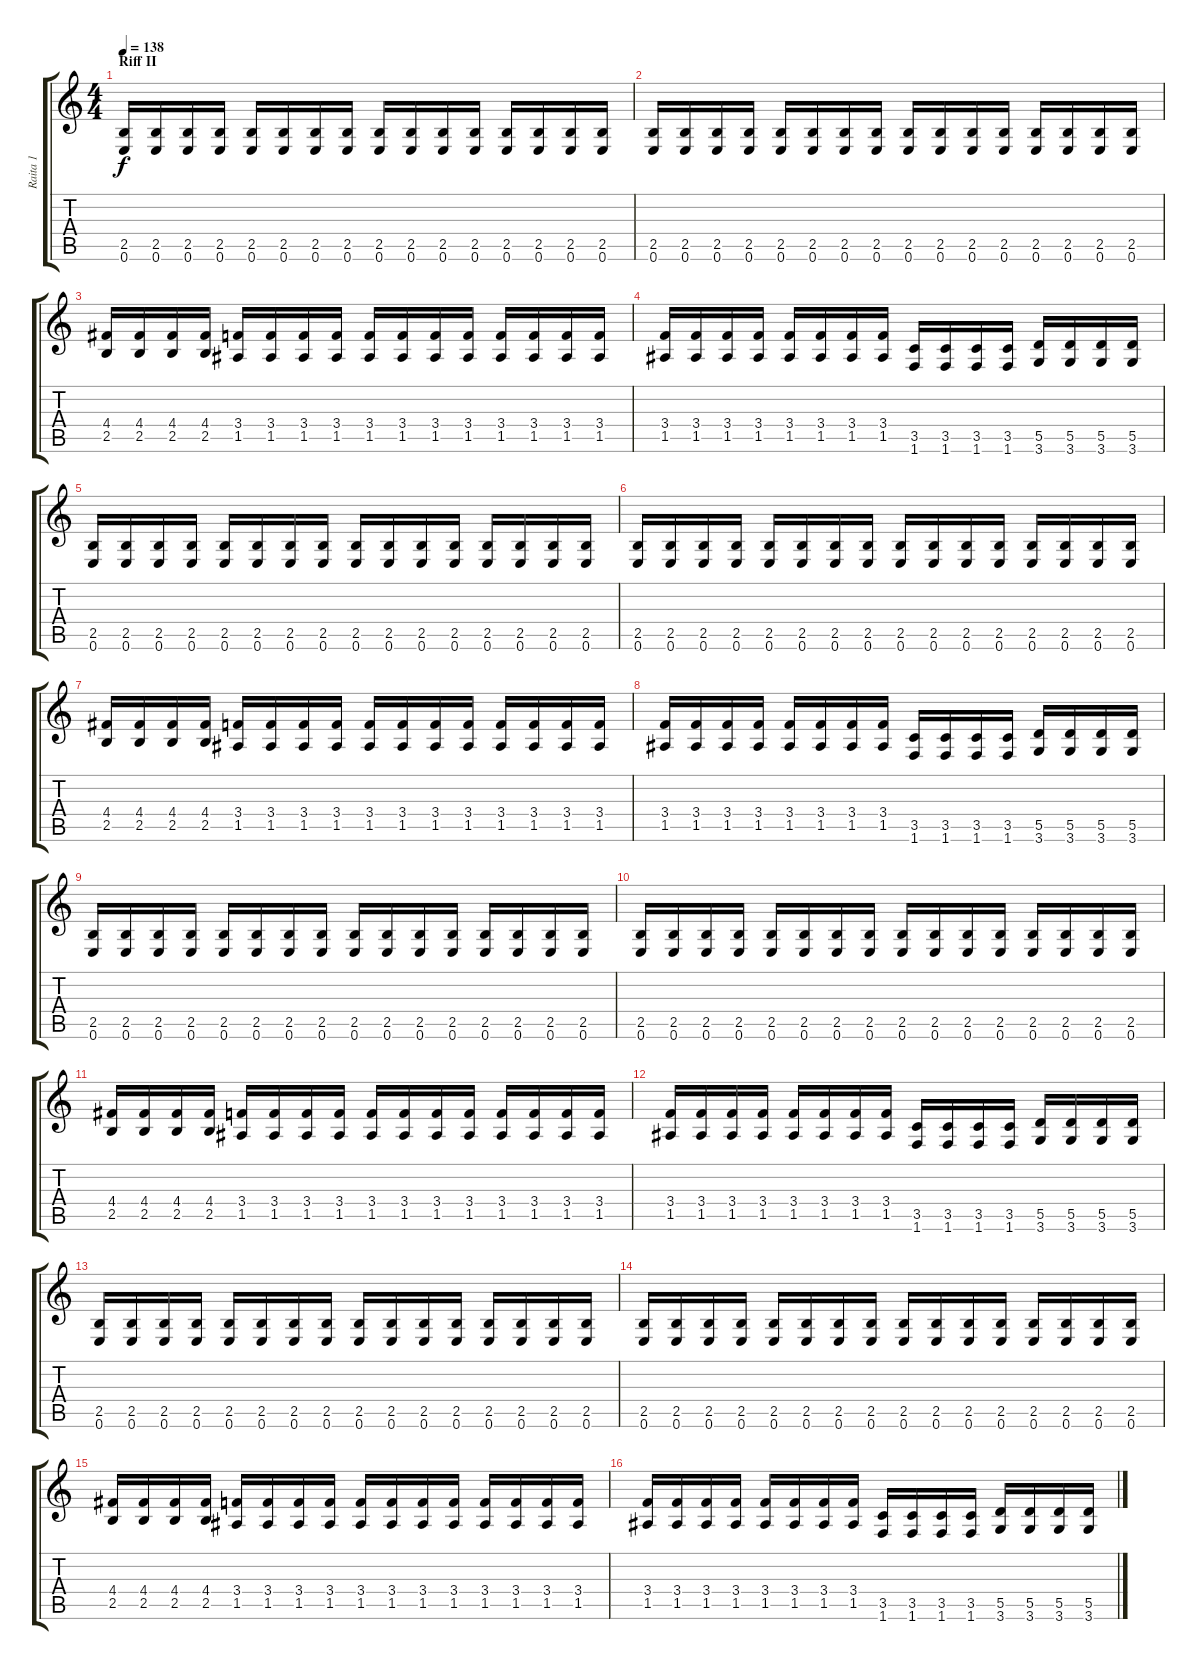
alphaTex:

\track ("Raita 1" "Raita 1") {instrument distortionguitar}
\staff {score tabs}
\tuning (E4 B3 G3 D3 A2 E2) {hide}
\ts (4 4)
\section ("" "Riff II")
\tempo 138
\clef g2
\ks c
(2.5 0.6).16{dy f} (2.5 0.6).16 (2.5 0.6).16 (2.5 0.6).16 (2.5 0.6).16 (2.5 0.6).16 (2.5 0.6).16 (2.5 0.6).16 (2.5 0.6).16 (2.5 0.6).16 (2.5 0.6).16 (2.5 0.6).16 (2.5 0.6).16 (2.5 0.6).16 (2.5 0.6).16 (2.5 0.6).16 |
(2.5 0.6).16 (2.5 0.6).16 (2.5 0.6).16 (2.5 0.6).16 (2.5 0.6).16 (2.5 0.6).16 (2.5 0.6).16 (2.5 0.6).16 (2.5 0.6).16 (2.5 0.6).16 (2.5 0.6).16 (2.5 0.6).16 (2.5 0.6).16 (2.5 0.6).16 (2.5 0.6).16 (2.5 0.6).16 |
(4.4 2.5).16 (4.4 2.5).16 (4.4 2.5).16 (4.4 2.5).16 (3.4 1.5).16 (3.4 1.5).16 (3.4 1.5).16 (3.4 1.5).16 (3.4 1.5).16 (3.4 1.5).16 (3.4 1.5).16 (3.4 1.5).16 (3.4 1.5).16 (3.4 1.5).16 (3.4 1.5).16 (3.4 1.5).16 |
(3.4 1.5).16 (3.4 1.5).16 (3.4 1.5).16 (3.4 1.5).16 (3.4 1.5).16 (3.4 1.5).16 (3.4 1.5).16 (3.4 1.5).16 (3.5 1.6).16 (3.5 1.6).16 (3.5 1.6).16 (3.5 1.6).16 (5.5 3.6).16 (5.5 3.6).16 (5.5 3.6).16 (5.5 3.6).16 |
(2.5 0.6).16 (2.5 0.6).16 (2.5 0.6).16 (2.5 0.6).16 (2.5 0.6).16 (2.5 0.6).16 (2.5 0.6).16 (2.5 0.6).16 (2.5 0.6).16 (2.5 0.6).16 (2.5 0.6).16 (2.5 0.6).16 (2.5 0.6).16 (2.5 0.6).16 (2.5 0.6).16 (2.5 0.6).16 |
(2.5 0.6).16 (2.5 0.6).16 (2.5 0.6).16 (2.5 0.6).16 (2.5 0.6).16 (2.5 0.6).16 (2.5 0.6).16 (2.5 0.6).16 (2.5 0.6).16 (2.5 0.6).16 (2.5 0.6).16 (2.5 0.6).16 (2.5 0.6).16 (2.5 0.6).16 (2.5 0.6).16 (2.5 0.6).16 |
(4.4 2.5).16 (4.4 2.5).16 (4.4 2.5).16 (4.4 2.5).16 (3.4 1.5).16 (3.4 1.5).16 (3.4 1.5).16 (3.4 1.5).16 (3.4 1.5).16 (3.4 1.5).16 (3.4 1.5).16 (3.4 1.5).16 (3.4 1.5).16 (3.4 1.5).16 (3.4 1.5).16 (3.4 1.5).16 |
(3.4 1.5).16 (3.4 1.5).16 (3.4 1.5).16 (3.4 1.5).16 (3.4 1.5).16 (3.4 1.5).16 (3.4 1.5).16 (3.4 1.5).16 (3.5 1.6).16 (3.5 1.6).16 (3.5 1.6).16 (3.5 1.6).16 (5.5 3.6).16 (5.5 3.6).16 (5.5 3.6).16 (5.5 3.6).16 |
(2.5 0.6).16 (2.5 0.6).16 (2.5 0.6).16 (2.5 0.6).16 (2.5 0.6).16 (2.5 0.6).16 (2.5 0.6).16 (2.5 0.6).16 (2.5 0.6).16 (2.5 0.6).16 (2.5 0.6).16 (2.5 0.6).16 (2.5 0.6).16 (2.5 0.6).16 (2.5 0.6).16 (2.5 0.6).16 |
(2.5 0.6).16 (2.5 0.6).16 (2.5 0.6).16 (2.5 0.6).16 (2.5 0.6).16 (2.5 0.6).16 (2.5 0.6).16 (2.5 0.6).16 (2.5 0.6).16 (2.5 0.6).16 (2.5 0.6).16 (2.5 0.6).16 (2.5 0.6).16 (2.5 0.6).16 (2.5 0.6).16 (2.5 0.6).16 |
(4.4 2.5).16 (4.4 2.5).16 (4.4 2.5).16 (4.4 2.5).16 (3.4 1.5).16 (3.4 1.5).16 (3.4 1.5).16 (3.4 1.5).16 (3.4 1.5).16 (3.4 1.5).16 (3.4 1.5).16 (3.4 1.5).16 (3.4 1.5).16 (3.4 1.5).16 (3.4 1.5).16 (3.4 1.5).16 |
(3.4 1.5).16 (3.4 1.5).16 (3.4 1.5).16 (3.4 1.5).16 (3.4 1.5).16 (3.4 1.5).16 (3.4 1.5).16 (3.4 1.5).16 (3.5 1.6).16 (3.5 1.6).16 (3.5 1.6).16 (3.5 1.6).16 (5.5 3.6).16 (5.5 3.6).16 (5.5 3.6).16 (5.5 3.6).16 |
(2.5 0.6).16 (2.5 0.6).16 (2.5 0.6).16 (2.5 0.6).16 (2.5 0.6).16 (2.5 0.6).16 (2.5 0.6).16 (2.5 0.6).16 (2.5 0.6).16 (2.5 0.6).16 (2.5 0.6).16 (2.5 0.6).16 (2.5 0.6).16 (2.5 0.6).16 (2.5 0.6).16 (2.5 0.6).16 |
(2.5 0.6).16 (2.5 0.6).16 (2.5 0.6).16 (2.5 0.6).16 (2.5 0.6).16 (2.5 0.6).16 (2.5 0.6).16 (2.5 0.6).16 (2.5 0.6).16 (2.5 0.6).16 (2.5 0.6).16 (2.5 0.6).16 (2.5 0.6).16 (2.5 0.6).16 (2.5 0.6).16 (2.5 0.6).16 |
(4.4 2.5).16 (4.4 2.5).16 (4.4 2.5).16 (4.4 2.5).16 (3.4 1.5).16 (3.4 1.5).16 (3.4 1.5).16 (3.4 1.5).16 (3.4 1.5).16 (3.4 1.5).16 (3.4 1.5).16 (3.4 1.5).16 (3.4 1.5).16 (3.4 1.5).16 (3.4 1.5).16 (3.4 1.5).16 |
(3.4 1.5).16 (3.4 1.5).16 (3.4 1.5).16 (3.4 1.5).16 (3.4 1.5).16 (3.4 1.5).16 (3.4 1.5).16 (3.4 1.5).16 (3.5 1.6).16 (3.5 1.6).16 (3.5 1.6).16 (3.5 1.6).16 (5.5 3.6).16 (5.5 3.6).16 (5.5 3.6).16 (5.5 3.6).16
